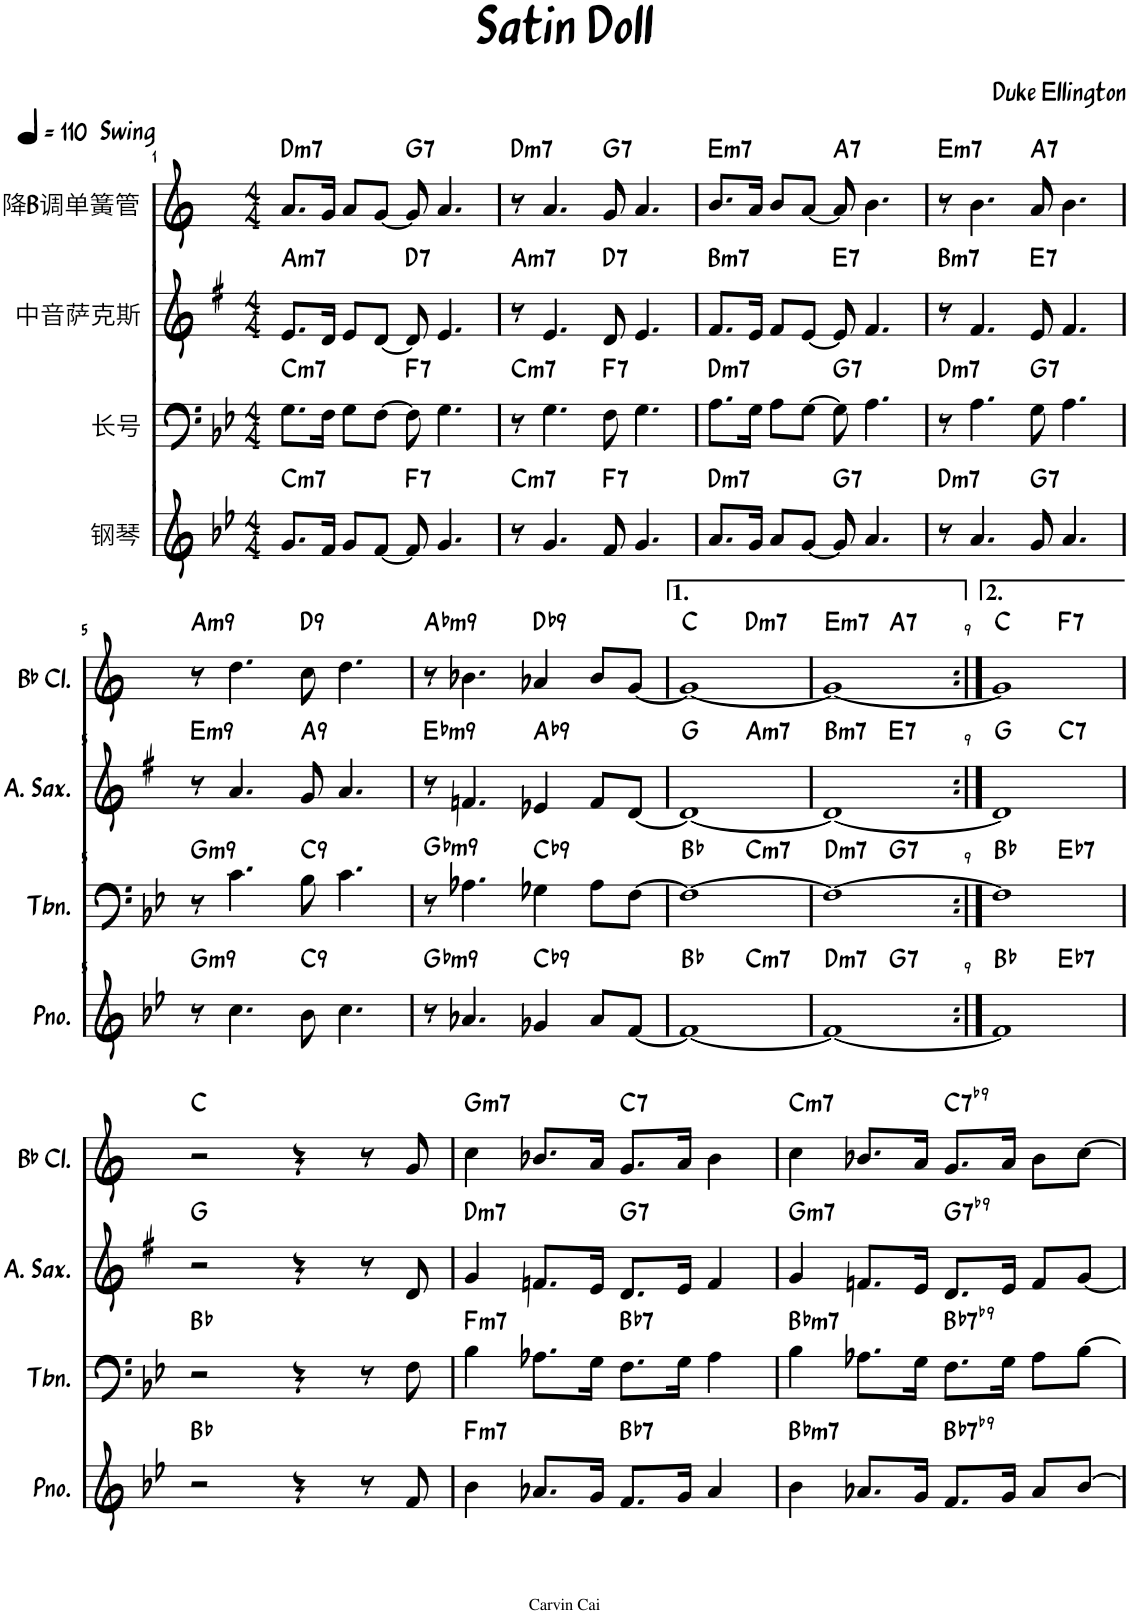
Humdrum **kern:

**kern	**harte	**kern	**harte	**kern	**harte	**kern	**harte
*part4	*part4	*part3	*part3	*part2	*part2	*part1	*part1
*staff4	*	*staff3	*	*staff2	*	*staff1	*
*I"钢琴	*	*I"长号	*	*I"中音萨克斯	*	*I"降B调单簧管	*
*clefG2	*	*clefF4	*	*clefG2	*	*clefG2	*
*	*	*	*	*Trd5c9	*	*Trd1c2	*
*k[b-e-]	*	*k[b-e-]	*	*k[f#]	*	*k[]	*
*M4/4	*	*M4/4	*	*M4/4	*	*M4/4	*
*MM110	*	*MM110	*	*MM110	*	*MM110	*
=1	=1	=1	=1	=1	=1	=1	=1
!	!LO:H:kt=m7	!	!LO:H:kt=m7	!	!LO:H:kt=m7	!LO:TX:a:B:t=Swing	!LO:H:kt=m7
8.g/L	C:min7	8.G\L	C:min7	8.e/L	A:min7	8.a/L	D:min7
16f/Jk	.	16F\Jk	.	16d/Jk	.	16g/Jk	.
8g/L	.	8G\L	.	8e/L	.	8a/L	.
[8f/J	.	[8F\J	.	[8d/J	.	[8g/J	.
!	!LO:H:kt=7	!	!LO:H:kt=7	!	!LO:H:kt=7	!	!LO:H:kt=7
8f/]	F:7	8F\]	F:7	8d/]	D:7	8g/]	G:7
4.g/	.	4.G\	.	4.e/	.	4.a/	.
=2	=2	=2	=2	=2	=2	=2	=2
!	!LO:H:kt=m7	!	!LO:H:kt=m7	!	!LO:H:kt=m7	!	!LO:H:kt=m7
8r	C:min7	8r	C:min7	8r	A:min7	8r	D:min7
4.g/	.	4.G\	.	4.e/	.	4.a/	.
!	!LO:H:kt=7	!	!LO:H:kt=7	!	!LO:H:kt=7	!	!LO:H:kt=7
8f/	F:7	8F\	F:7	8d/	D:7	8g/	G:7
4.g/	.	4.G\	.	4.e/	.	4.a/	.
=3	=3	=3	=3	=3	=3	=3	=3
!	!LO:H:kt=m7	!	!LO:H:kt=m7	!	!LO:H:kt=m7	!	!LO:H:kt=m7
8.a/L	D:min7	8.A\L	D:min7	8.f#/L	B:min7	8.b/L	E:min7
16g/Jk	.	16G\Jk	.	16e/Jk	.	16a/Jk	.
8a/L	.	8A\L	.	8f#/L	.	8b/L	.
[8g/J	.	[8G\J	.	[8e/J	.	[8a/J	.
!	!LO:H:kt=7	!	!LO:H:kt=7	!	!LO:H:kt=7	!	!LO:H:kt=7
8g/]	G:7	8G\]	G:7	8e/]	E:7	8a/]	A:7
4.a/	.	4.A\	.	4.f#/	.	4.b\	.
=4	=4	=4	=4	=4	=4	=4	=4
!	!LO:H:kt=m7	!	!LO:H:kt=m7	!	!LO:H:kt=m7	!	!LO:H:kt=m7
8r	D:min7	8r	D:min7	8r	B:min7	8r	E:min7
4.a/	.	4.A\	.	4.f#/	.	4.b\	.
!	!LO:H:kt=7	!	!LO:H:kt=7	!	!LO:H:kt=7	!	!LO:H:kt=7
8g/	G:7	8G\	G:7	8e/	E:7	8a/	A:7
4.a/	.	4.A\	.	4.f#/	.	4.b\	.
!!LO:LB:g=z
=5	=5	=5	=5	=5	=5	=5	=5
!	!LO:H:kt=m9	!	!LO:H:kt=m9	!	!LO:H:kt=m9	!	!LO:H:kt=m9
8r	G:min9	8r	G:min9	8r	E:min9	8r	A:min9
4.cc\	.	4.c\	.	4.a/	.	4.dd\	.
!	!LO:H:kt=9	!	!LO:H:kt=9	!	!LO:H:kt=9	!	!LO:H:kt=9
8b-\	C:9	8B-\	C:9	8g/	A:9	8cc\	D:9
4.cc\	.	4.c\	.	4.a/	.	4.dd\	.
=6	=6	=6	=6	=6	=6	=6	=6
!	!LO:H:kt=m9	!	!LO:H:kt=m9	!	!LO:H:kt=m9	!	!LO:H:kt=m9
8r	Gb:min9	8r	Gb:min9	8r	Eb:min9	8r	Ab:min9
4.a-X/	.	4.A-X\	.	4.fn/	.	4.b-X\	.
!	!LO:H:kt=9	!	!LO:H:kt=9	!	!LO:H:kt=9	!	!LO:H:kt=9
4g-X/	Cb:9	4G-X\	Cb:9	4e-X/	Ab:9	4a-X/	Db:9
8a-/L	.	8A-\L	.	8f/L	.	8b-/L	.
[8f/J	.	[8F\J	.	[8d/J	.	[8g/J	.
=7	=7	=7	=7	=7	=7	=7	=7
*^	*	*^	*	*^	*	*^	*
1f_	2ryy	Bb:maj	1F_	2ryy	Bb:maj	1d_	2ryy	G:maj	1g_	2ryy	C:maj
!	!	!LO:H:kt=m7	!	!	!LO:H:kt=m7	!	!	!LO:H:kt=m7	!	!	!LO:H:kt=m7
.	2ryy	C:min7	.	2ryy	C:min7	.	2ryy	A:min7	.	2ryy	D:min7
=8	=8	=8	=8	=8	=8	=8	=8	=8	=8	=8	=8
!	!	!LO:H:kt=m7	!	!	!LO:H:kt=m7	!	!	!LO:H:kt=m7	!	!	!LO:H:kt=m7
1f_	2ryy	D:min7	1F_	2ryy	D:min7	1d_	2ryy	B:min7	1g_	2ryy	E:min7
!	!	!LO:H:kt=7	!	!	!LO:H:kt=7	!	!	!LO:H:kt=7	!	!	!LO:H:kt=7
.	2ryy	G:7	.	2ryy	G:7	.	2ryy	E:7	.	2ryy	A:7
=9:|!	=9:|!	=9:|!	=9:|!	=9:|!	=9:|!	=9:|!	=9:|!	=9:|!	=9:|!	=9:|!	=9:|!
1f]	2ryy	Bb:maj	1F]	2ryy	Bb:maj	1d]	2ryy	G:maj	1g]	2ryy	C:maj
!	!	!LO:H:kt=7	!	!	!LO:H:kt=7	!	!	!LO:H:kt=7	!	!	!LO:H:kt=7
.	2ryy	Eb:7	.	2ryy	Eb:7	.	2ryy	C:7	.	2ryy	F:7
*v	*v	*	*	*	*	*v	*v	*	*v	*v	*
*	*	*v	*v	*	*	*	*	*
!!LO:LB:g=z
=10	=10	=10	=10	=10	=10	=10	=10
2r	Bb:maj	2r	Bb:maj	2r	G:maj	2r	C:maj
4r	.	4r	.	4r	.	4r	.
8r	.	8r	.	8r	.	8r	.
8f/	.	8F\	.	8d/	.	8g/	.
=11	=11	=11	=11	=11	=11	=11	=11
!	!LO:H:kt=m7	!	!LO:H:kt=m7	!	!LO:H:kt=m7	!	!LO:H:kt=m7
4b-\	F:min7	4B-\	F:min7	4g/	D:min7	4cc\	G:min7
8.a-X/L	.	8.A-X\L	.	8.fn/L	.	8.b-X/L	.
16g/Jk	.	16G\Jk	.	16e/Jk	.	16a/Jk	.
!	!LO:H:kt=7	!	!LO:H:kt=7	!	!LO:H:kt=7	!	!LO:H:kt=7
8.f/L	Bb:7	8.F\L	Bb:7	8.d/L	G:7	8.g/L	C:7
16g/Jk	.	16G\Jk	.	16e/Jk	.	16a/Jk	.
4a-/	.	4A-\	.	4f/	.	4b-\	.
=12	=12	=12	=12	=12	=12	=12	=12
!	!LO:H:kt=m7	!	!LO:H:kt=m7	!	!LO:H:kt=m7	!	!LO:H:kt=m7
4b-\	Bb:min7	4B-\	Bb:min7	4g/	G:min7	4cc\	C:min7
8.a-X/L	.	8.A-X\L	.	8.fn/L	.	8.b-X/L	.
16g/Jk	.	16G\Jk	.	16e/Jk	.	16a/Jk	.
!	!LO:H:kt=7	!	!LO:H:kt=7	!	!LO:H:kt=7	!	!LO:H:kt=7
8.f/L	Bb:7(b9)	8.F\L	Bb:7(b9)	8.d/L	G:7(b9)	8.g/L	C:7(b9)
16g/Jk	.	16G\Jk	.	16e/Jk	.	16a/Jk	.
8a-/L	.	8A-\L	.	8f/L	.	8b-\L	.
[8b-/J	.	[8B-\J	.	[8g/J	.	[8cc\J	.
=	=	=	=	=	=	=	=
*-	*-	*-	*-	*-	*-	*-	*-
